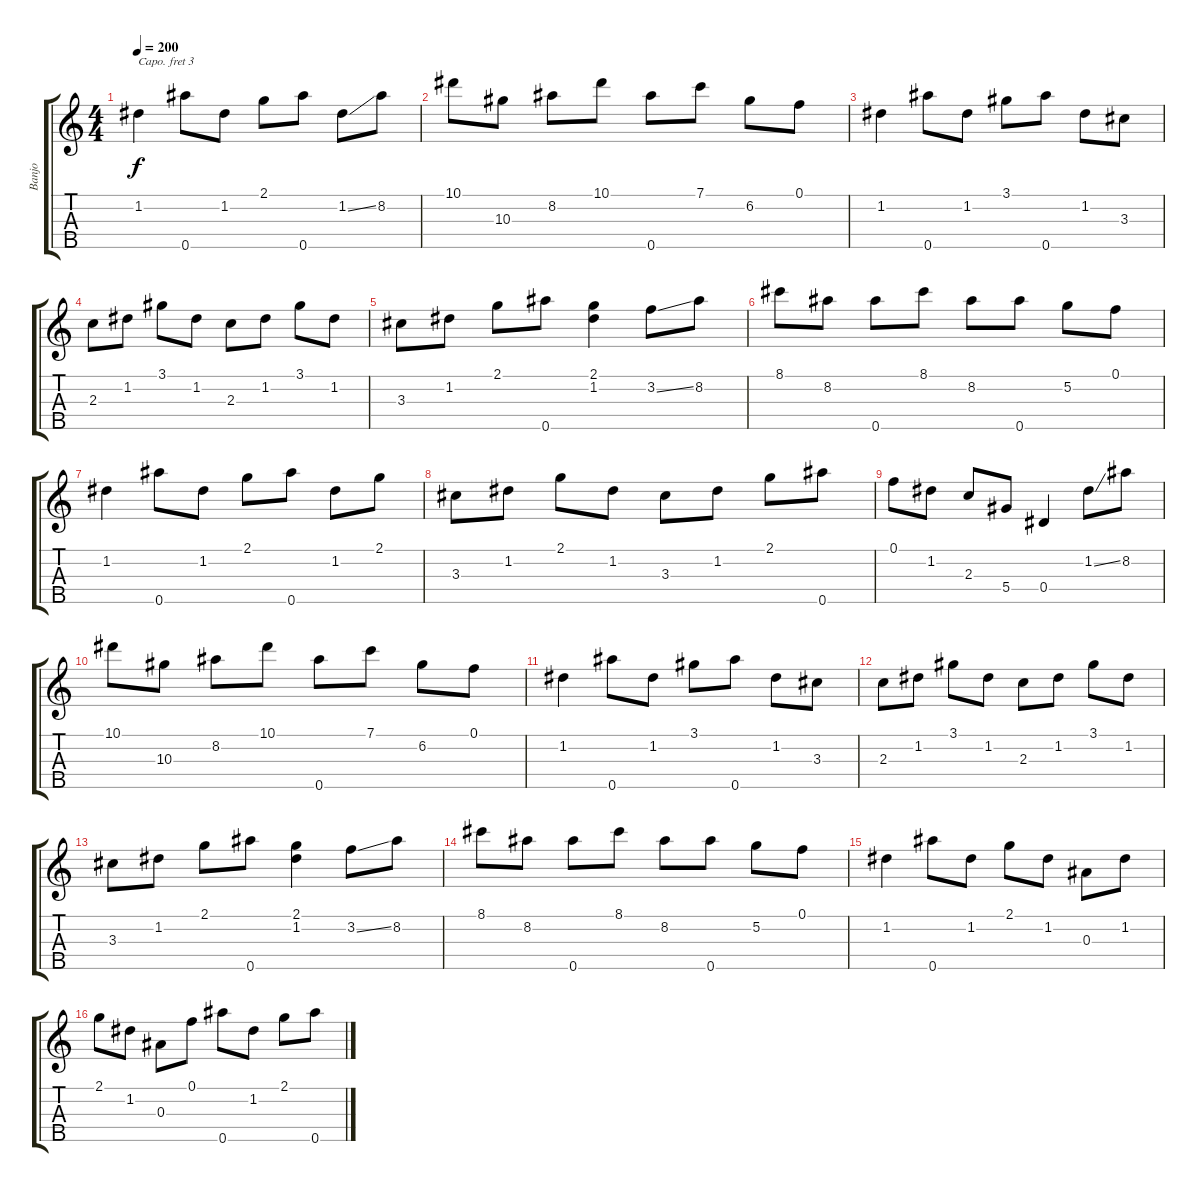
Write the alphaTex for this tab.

\track ("Banjo" "Banjo") {instrument banjo}
\staff {score tabs}
\capo 3
\tuning (D4 B3 G3 C3 G4) {hide}
\displaytranspose 12
\ts (4 4)
\tempo 200
\clef g2
\ks c
1.2.4{dy f} 0.5.8 1.2.8 2.1.8 0.5.8 1.2{ss}.8 8.2.8 |
10.1.8 10.3.8 8.2.8 10.1.8 0.5.8 7.1.8 6.2.8 0.1.8 |
1.2.4 0.5.8 1.2.8 3.1.8 0.5.8 1.2.8 3.3.8 |
2.3.8 1.2.8 3.1.8 1.2.8 2.3.8 1.2.8 3.1.8 1.2.8 |
3.3.8 1.2.8 2.1.8 0.5.8 (2.1 1.2).4 3.2{ss}.8 8.2.8 |
8.1.8 8.2.8 0.5.8 8.1.8 8.2.8 0.5.8 5.2.8 0.1.8 |
1.2.4 0.5.8 1.2.8 2.1.8 0.5.8 1.2.8 2.1.8 |
3.3.8 1.2.8 2.1.8 1.2.8 3.3.8 1.2.8 2.1.8 0.5.8 |
0.1.8 1.2.8 2.3.8 5.4.8 0.4.4 1.2{ss}.8 8.2.8 |
10.1.8 10.3.8 8.2.8 10.1.8 0.5.8 7.1.8 6.2.8 0.1.8 |
1.2.4 0.5.8 1.2.8 3.1.8 0.5.8 1.2.8 3.3.8 |
2.3.8 1.2.8 3.1.8 1.2.8 2.3.8 1.2.8 3.1.8 1.2.8 |
3.3.8 1.2.8 2.1.8 0.5.8 (2.1 1.2).4 3.2{ss}.8 8.2.8 |
8.1.8 8.2.8 0.5.8 8.1.8 8.2.8 0.5.8 5.2.8 0.1.8 |
1.2.4 0.5.8 1.2.8 2.1.8 1.2.8 0.3.8 1.2.8 |
2.1.8 1.2.8 0.3.8 0.1.8 0.5.8 1.2.8 2.1.8 0.5.8
